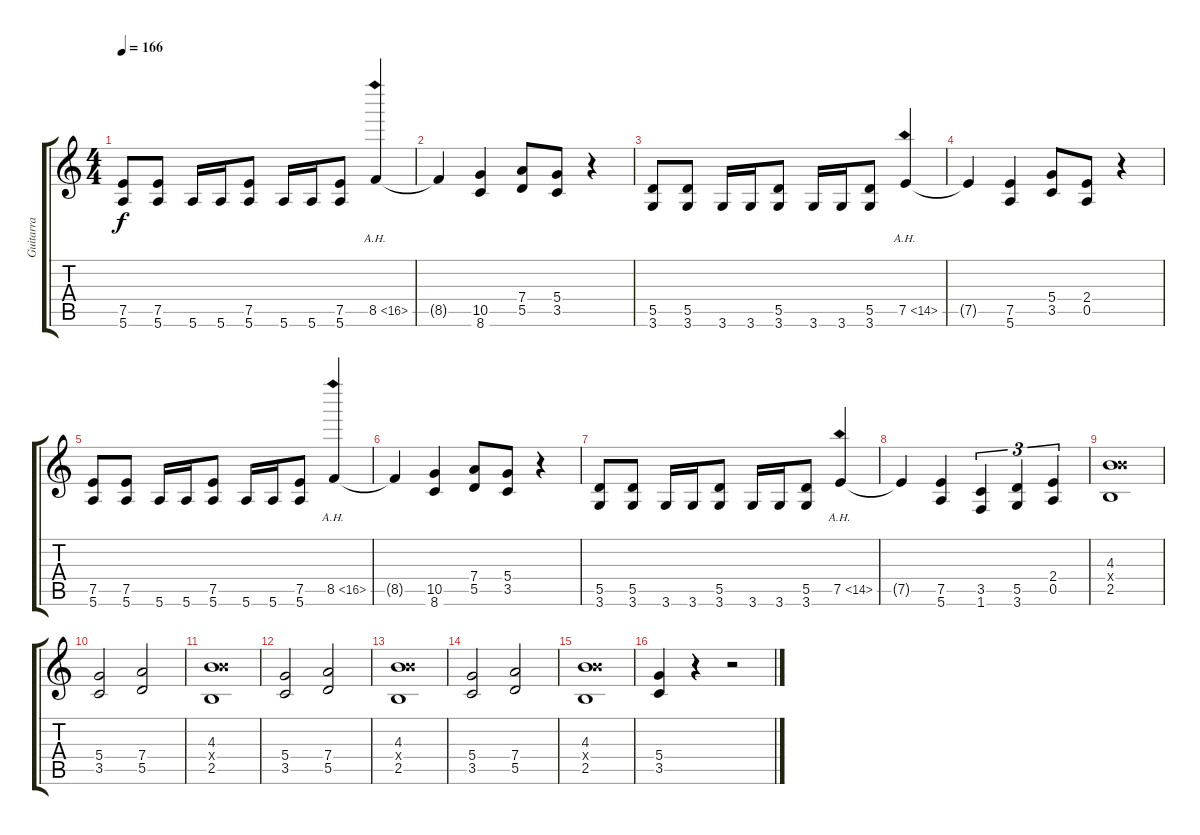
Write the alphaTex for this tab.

\track ("Guitarra" "Guitarra") {instrument distortionguitar}
\staff {score tabs}
\tuning (E4 B3 G3 D3 A2 E2) {hide}
\ts (4 4)
\tempo 166
\clef g2
\ks c
(7.5 5.6).8{dy f instrument distortionguitar} (7.5 5.6).8 5.6.16 5.6.16 (7.5 5.6).8 5.6.16 5.6.16 (7.5 5.6).8 8.5{ah 8}.4 |
8.5{t}.4 (10.5 8.6).4 (7.4 5.5).8 (5.4 3.5).8 r.4 |
(5.5 3.6).8 (5.5 3.6).8 3.6.16 3.6.16 (5.5 3.6).8 3.6.16 3.6.16 (5.5 3.6).8 7.5{ah 7}.4 |
7.5{t}.4 (7.5 5.6).4 (5.4 3.5).8 (2.4 0.5).8 r.4 |
(7.5 5.6).8 (7.5 5.6).8 5.6.16 5.6.16 (7.5 5.6).8 5.6.16 5.6.16 (7.5 5.6).8 8.5{ah 8}.4 |
8.5{t}.4 (10.5 8.6).4 (7.4 5.5).8 (5.4 3.5).8 r.4 |
(5.5 3.6).8 (5.5 3.6).8 3.6.16 3.6.16 (5.5 3.6).8 3.6.16 3.6.16 (5.5 3.6).8 7.5{ah 7}.4 |
7.5{t}.4 (7.5 5.6).4 (3.5 1.6).4{tu (3 2)} (5.5 3.6).4{tu (3 2)} (2.4 0.5).4{tu (3 2)} |
(4.3 9.4{x} 2.5).1 |
(5.4 3.5).2 (7.4 5.5).2 |
(4.3 9.4{x} 2.5).1 |
(5.4 3.5).2 (7.4 5.5).2 |
(4.3 9.4{x} 2.5).1 |
(5.4 3.5).2 (7.4 5.5).2 |
(4.3 9.4{x} 2.5).1 |
(5.4 3.5).4 r.4 r.2
